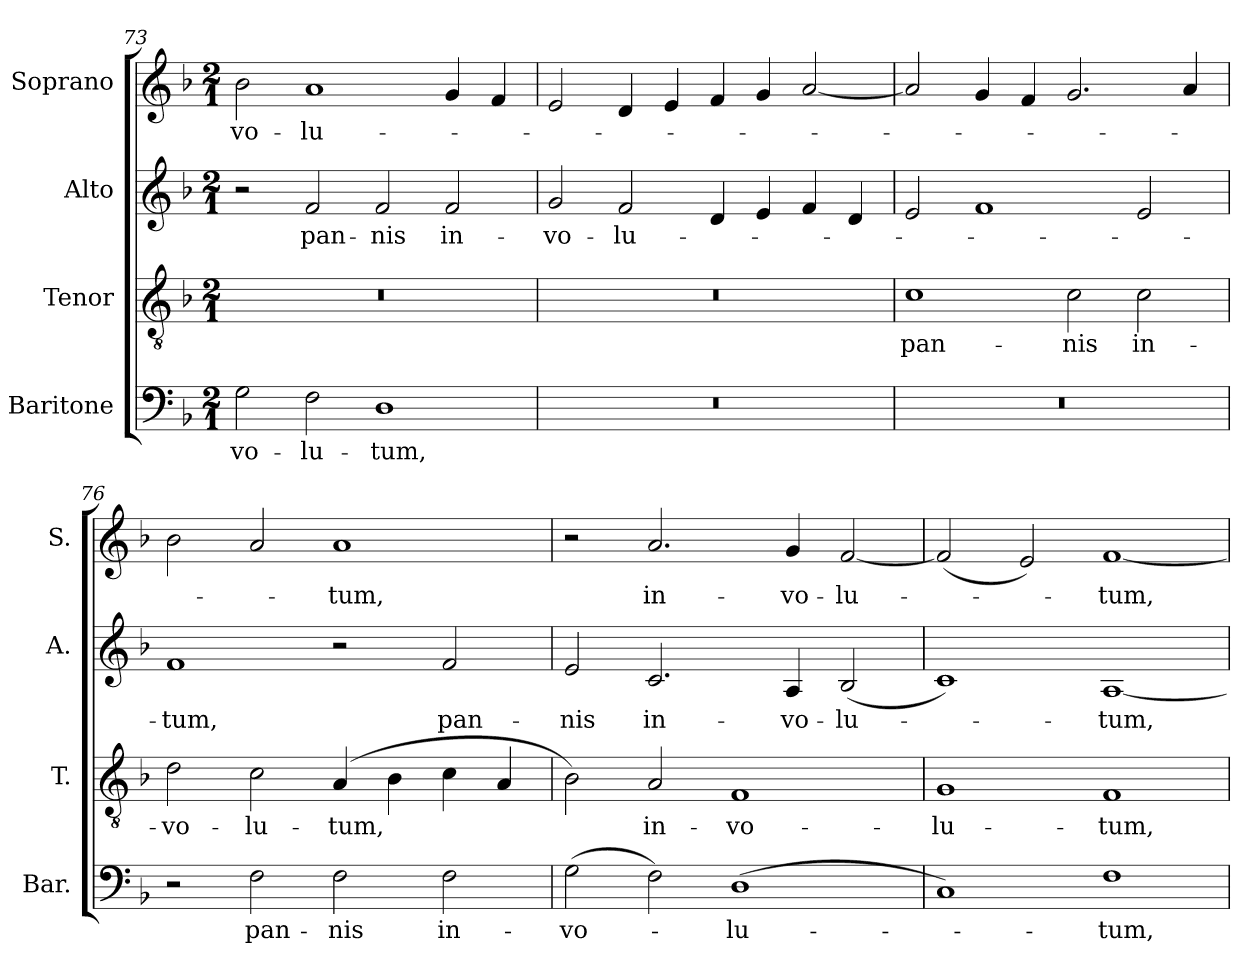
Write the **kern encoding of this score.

**kern	**text	**kern	**text	**kern	**text	**kern	**text
*part4	*part4	*part3	*part3	*part2	*part2	*part1	*part1
*staff4	*staff4	*staff3	*staff3	*staff2	*staff2	*staff1	*staff1
*I"Baritone	*	*I"Tenor	*	*I"Alto	*	*I"Soprano	*
*I'Bar.	*	*I'T.	*	*I'A.	*	*I'S.	*
*clefF4	*	*clefGv2	*	*clefG2	*	*clefG2	*
*	*	*ITrd7c12	*	*	*	*	*
*k[b-]	*	*k[b-]	*	*k[b-]	*	*k[b-]	*
*F:	*	*F:	*	*F:	*	*F:	*
*M2/1	*	*M2/1	*	*M2/1	*	*M2/1	*
=73	=73	=73	=73	=73	=73	=73	=73
!	!LO:LY:b:color=#000000	!LO:N:vis=1	!	!	!	!	!
!	!	!	!	!	!	!	!LO:LY:b:color=#000000
2Gi\	-vo-	0r	.	2r	.	2b-i\	-vo-
!	!LO:LY:b:color=#000000	!	!	!	!	!	!
!	!	!	!	!	!LO:LY:b:color=#000000	!	!
!	!	!	!	!	!	!	!LO:LY:b:color=#000000
2Fi\	-lu-	.	.	2fi/	pan-	1ai	-lu-
!	!LO:LY:b:color=#000000	!	!	!	!	!	!
!	!	!	!	!	!LO:LY:b:color=#000000	!	!
1Di	-tum,	.	.	2fi/	-nis	.	.
!	!	!	!	!	!LO:LY:b:color=#000000	!	!
.	.	.	.	2fi/	in-	4gi/	.
.	.	.	.	.	.	4fi/	.
=74	=74	=74	=74	=74	=74	=74	=74
!LO:N:vis=1	!	!LO:N:vis=1	!	!	!	!	!
!	!	!	!	!	!LO:LY:b:color=#000000	!	!
0r	.	0r	.	2gi/	-vo-	2ei/	.
!	!	!	!	!	!LO:LY:b:color=#000000	!	!
.	.	.	.	2fi/	-lu-	4di/	.
.	.	.	.	.	.	4ei/	.
.	.	.	.	4di/	.	4fi/	.
.	.	.	.	4ei/	.	4gi/	.
.	.	.	.	4fi/	.	[2ai/	.
.	.	.	.	4di/	.	.	.
=75	=75	=75	=75	=75	=75	=75	=75
!LO:N:vis=1	!	!	!	!	!	!	!
!	!	!	!LO:LY:b:color=#000000	!	!	!	!
0r	.	1Ci	pan-	2ei/	.	2ai/]	.
.	.	.	.	1fi	.	4gi/	.
.	.	.	.	.	.	4fi/	.
!	!	!	!LO:LY:b:color=#000000	!	!	!	!
.	.	2Ci\	-nis	.	.	2.gi/	.
!	!	!	!LO:LY:b:color=#000000	!	!	!	!
.	.	2Ci\	in-	2ei/	.	.	.
.	.	.	.	.	.	4ai/	.
=76	=76	=76	=76	=76	=76	=76	=76
!	!	!	!LO:LY:b:color=#000000	!	!	!	!
!	!	!	!	!	!LO:LY:b:color=#000000	!	!
2r	.	2Di\	-vo-	1fi	-tum,	2b-i\	.
!	!LO:LY:b:color=#000000	!	!	!	!	!	!
!	!	!	!LO:LY:b:color=#000000	!	!	!	!
2Fi\	pan-	2Ci\	-lu-	.	.	2ai/	.
!	!LO:LY:b:color=#000000	!	!	!	!	!	!
!	!	!	!LO:LY:b:color=#000000	!	!	!	!
!	!	!	!	!	!	!	!LO:LY:b:color=#000000
2Fi\	-nis	(4AAi/	-tum,	2r	.	1ai	-tum,
.	.	4BB-i\	.	.	.	.	.
!	!LO:LY:b:color=#000000	!	!	!	!	!	!
!	!	!	!	!	!LO:LY:b:color=#000000	!	!
2Fi\	in-	4Ci\	.	2fi/	pan-	.	.
.	.	4AAi/	.	.	.	.	.
=77	=77	=77	=77	=77	=77	=77	=77
!	!LO:LY:b:color=#000000	!	!	!	!	!	!
!	!	!	!	!	!LO:LY:b:color=#000000	!	!
(2Gi\	-vo-	2BB-i\)	.	2ei/	-nis	2r	.
!	!	!	!LO:LY:b:color=#000000	!	!	!	!
!	!	!	!	!	!LO:LY:b:color=#000000	!	!
!	!	!	!	!	!	!	!LO:LY:b:color=#000000
2Fi\)	.	2AAi/	in-	2.ci/	in-	2.ai/	in-
!	!LO:LY:b:color=#000000	!	!	!	!	!	!
!	!	!	!LO:LY:b:color=#000000	!	!	!	!
(1Di	-lu-	1FFi	-vo-	.	.	.	.
!	!	!	!	!	!LO:LY:b:color=#000000	!	!
!	!	!	!	!	!	!	!LO:LY:b:color=#000000
.	.	.	.	4Ai/	-vo-	4gi/	-vo-
!	!	!	!	!	!LO:LY:b:color=#000000	!	!
!	!	!	!	!	!	!	!LO:LY:b:color=#000000
.	.	.	.	(2B-i/	-lu-	[2fi/	-lu-
=78	=78	=78	=78	=78	=78	=78	=78
!	!	!	!LO:LY:b:color=#000000	!	!	!	!
1Ci)	.	1GGi	-lu-	1ci)	.	(2fi/]	.
.	.	.	.	.	.	2ei/)	.
!	!LO:LY:b:color=#000000	!	!	!	!	!	!
!	!	!	!LO:LY:b:color=#000000	!	!	!	!
!	!	!	!	!	!LO:LY:b:color=#000000	!	!
!	!	!	!	!	!	!	!LO:LY:b:color=#000000
1Fi	-tum,	1FFi	-tum,	[1Ai	-tum,	[1fi	-tum,
=	=	=	=	=	=	=	=
*-	*-	*-	*-	*-	*-	*-	*-
